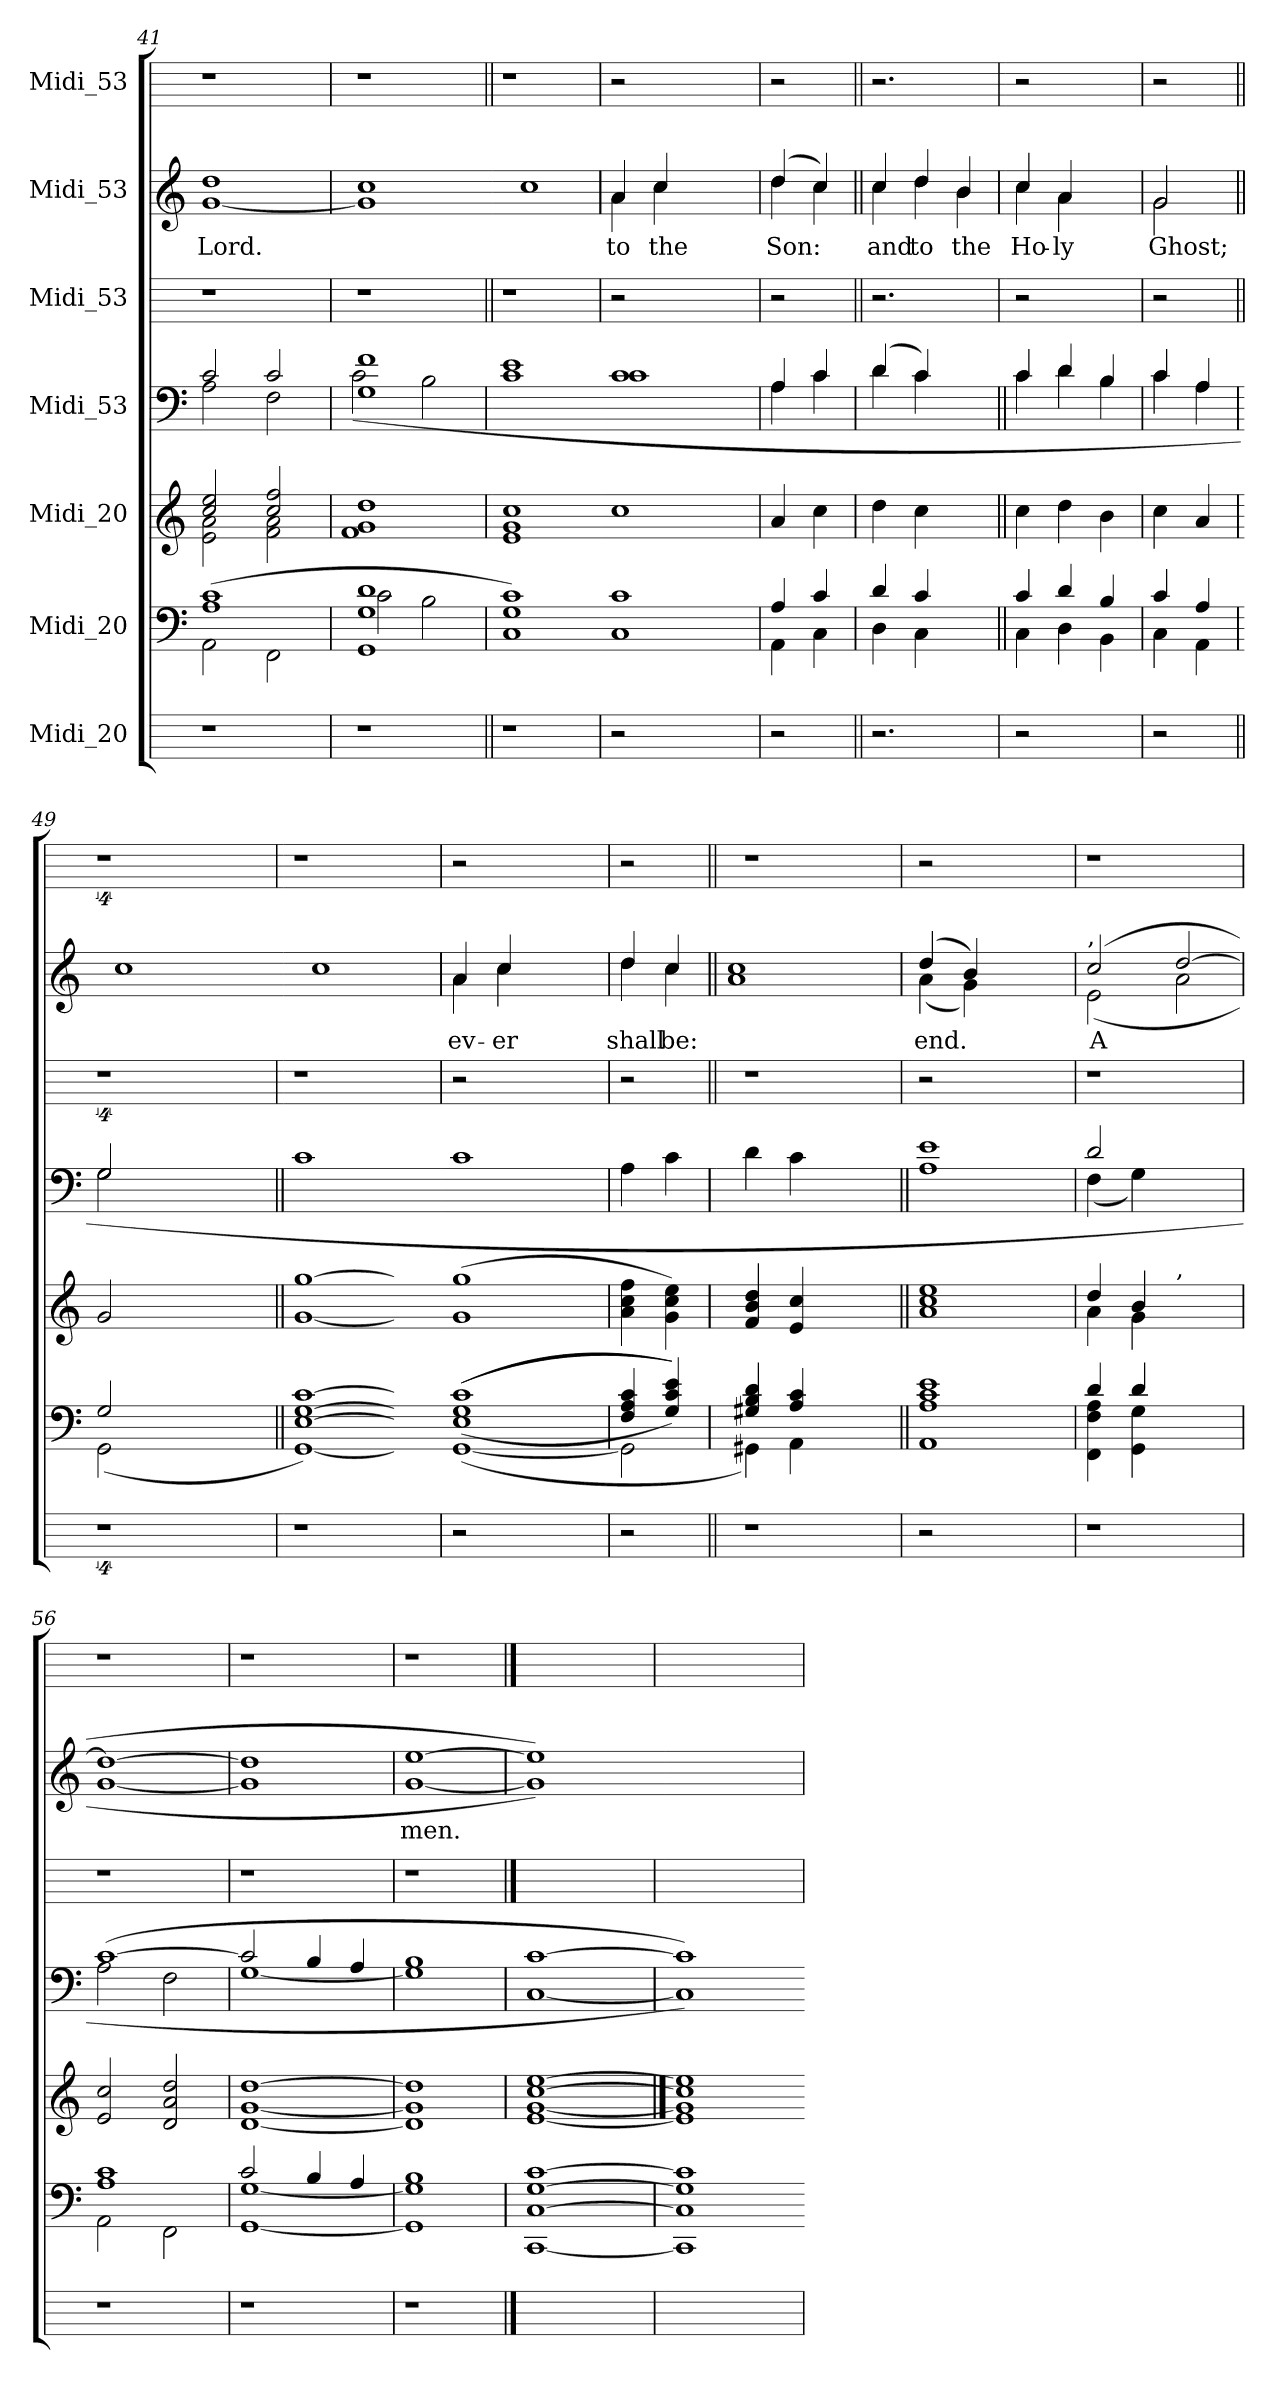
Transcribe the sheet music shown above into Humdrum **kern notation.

**kern	**kern	**kern	**kern	**kern	**kern	**text	**kern
*part7	*part6	*part5	*part4	*part3	*part2	*part2	*part1
*staff7	*staff6	*staff5	*staff4	*staff3	*staff2	*staff2	*staff1
*I"Midi_20	*I"Midi_20	*I"Midi_20	*I"Midi_53	*I"Midi_53	*I"Midi_53	*	*I"Midi_53
*	*clefF4	*clefG2	*clefF4	*	*clefG2	*	*
*	*k[]	*k[]	*k[]	*	*k[]	*	*
*	*C:	*C:	*C:	*	*C:	*	*
=41	=41	=41	=41	=41	=41	=41	=41
*	*^	*^	*^	*	*	*	*
!	!	!	!	!	!	!	!	!	!LO:LY:b	!
*	*	*	*	*	*	*	*	*^	*	*
1r	(>1A/ 1c/	2AA\	2cc 2ee	2e 2a	2c/	2A\	1r	1dd/	[1g\	Lord.	1r
.	.	2FF\	2cc 2ff	2f 2a	2c/	2F\	.	.	.	.	.
=42	=42	=42	=42	=42	=42	=42	=42	=42	=42	=42	=42
1r	1GG/ 1G/ 1d/	2c\	1dd/	1f\ 1g\	1G/ 1f/	(<2c\	1r	1cc/	1g\]	.	1r
.	.	2B\	.	.	.	2B\	.	.	.	.	.
!!LO:LB:g=z
=43||	=43	=43	=43	=43	=43	=43	=43||	=43-	=43-	=43||	=43||
!	!	!	!	!	!	!	!	!	!	!LO:LY:b	!
1r	1c/)	1C\ 1G\	1cc/	1e\ 1g\	1e/	1c\	1r	1ccyy	1cc	Glory be to the Father, and	1r
!!LO:LB:g=z
=44	=44-	=44-	=44-	=44-	=44-	=44-	=44	=44	=44	=44	=44
!	!	!	!	!	!	!	!	!	!	!LO:LY:b	!
2r	1c	1C	1cc	1ryy	1c	1c	2r	4a	4a	to	2r
!	!	!	!	!	!	!	!	!	!	!LO:LY:b	!
.	.	.	.	.	.	.	.	4cc	4cc	the	.
2ryy	.	.	.	.	.	.	2ryy	2ryy	2ryy	.	2ryy
=45	=45	=45	=45	=45	=45	=45	=45	=45	=45	=45	=45
!	!	!	!	!	!	!	!	!	!	!LO:LY:b	!
2r	4A	4AA	4a	2ryy	4A	4A	2r	(>4dd	4dd	Son:	2r
.	4c	4C	4cc	.	4c	4c	.	4cc)	4cc	.	.
=46||	=46	=46	=46	=46	=46	=46	=46||	=46||	=46||	=46||	=46||
!	!	!	!	!	!	!	!	!	!	!LO:LY:b	!
2.r	4d	4D	4dd	2ryy	(>4d	4d	2.r	4cc	4cc	and	2.r
!	!	!	!	!	!	!	!	!	!	!LO:LY:b	!
.	4c	4C	4cc	.	4c)	4c	.	4dd	4dd	to	.
!	!	!	!	!	!	!	!	!	!	!LO:LY:b	!
.	4ryy	4ryy	4ryy	4ryy	4ryy	4ryy	.	4b	4b	the	.
=47	=47||	=47||	=47||	=47||	=47||	=47||	=47	=47	=47	=47	=47
!	!	!	!	!	!	!	!	!	!	!LO:LY:b	!
2r	4c	4C	4cc	2.ryy	4c	4c	2r	4cc	4cc	Ho-	2r
!	!	!	!	!	!	!	!	!	!	!LO:LY:b	!
.	4d	4D	4dd	.	4d	4d	.	4a	4a	-ly	.
4ryy	4B	4BB	4b	.	4B	4B	4ryy	4ryy	4ryy	.	4ryy
=48	=48	=48	=48	=48	=48	=48	=48	=48	=48	=48	=48
!	!	!	!	!	!	!	!	!	!	!LO:LY:b	!
2r	4c	4C	4cc	2ryy	4c	4c	2r	2g	2g	Ghost;	2r
.	4A	4AA	4a	.	4A	4A	.	.	.	.	.
=49||	=49	=49	=49	=49	=49	=49	=49||	=49||	=49||	=49||	=49||
!	!	!	!	!	!	!	!	!	!	!LO:LY:b	!
4%5r	2G	(<2GG	2g	2ryy	2G	2G	4%5r	1ccyy	1cc	As it was in the beginning,	4%5r
.	2.ryy	2.ryy	2.ryy	2.ryy	2.ryy	2.ryy	.	.	.	.	.
.	.	.	.	.	.	.	.	4ryy	4ryy	.	.
!!LO:LB:g=z
=50	=50||	=50||	=50||	=50||	=50||	=50||	=50	=50-	=50-	=50	=50
!	!	!	!	!	!	!	!	!	!	!LO:LY:b	!
1r	[1E [1G [1c	[1GG)	[1gg	[1g	1c	1ryy	1r	1ccyy	1cc	is now and	1r
4ryy	4E/yy] 4G/yy] 4c/yy]	4GG\yy]	4gg/yy]	4g\yy]	4ryy	4ryy	4ryy	4ryy	4ryy	.	4ryy
!!LO:LB:g=z
=51	=51-	=51-	=51-	=51-	=51-	=51-	=51	=51	=51	=51	=51
!	!	!	!	!	!	!	!	!	!	!LO:LY:b	!
2r	(>(>(>1E 1G 1c	(<[1GG	(>1gg	(<1g	1c	1ryy	2r	4a	4a	ev-	2r
!	!	!	!	!	!	!	!	!	!	!LO:LY:b	!
.	.	.	.	.	.	.	.	4cc	4cc	-er	.
2ryy	.	.	.	.	.	.	2ryy	2ryy	2ryy	.	2ryy
=52	=52	=52	=52	=52	=52	=52	=52	=52	=52	=52	=52
!	!	!	!	!	!	!	!	!	!	!LO:LY:b	!
2r	4F 4A 4c	2GG]	4a 4cc 4ff	2ryy)	4A	2ryy	2r	4dd	4dd	shall	2r
!	!	!	!	!	!	!	!	!	!	!LO:LY:b	!
.	4G 4c 4e)))	.	4g 4cc 4ee)	.	4c	.	.	4cc	4cc	be:	.
=53||	=53	=53	=53	=53	=53	=53	=53||	=53||	=53||	=53||	=53||
!	!	!	!	!	!	!	!	!	!	!LO:LY:b	!
1r	4G#X 4B 4d	4GG#X)	4f 4b 4dd	2ryy	4d	2ryy	1r	1cc/yy	1a\ 1cc\	world without	1r
.	4A 4c	4AA	4e 4cc	.	4c	.	.	.	.	.	.
.	2ryy	2ryy	2ryy	2ryy	2ryy	2ryy	.	.	.	.	.
=54	=54||	=54||	=54||	=54||	=54||	=54||	=54	=54	=54	=54	=54
!	!	!	!	!	!	!	!	!	!	!LO:LY:b	!
2r	1A/ 1c/ 1e/	1AA\	1a/ 1cc/ 1ee/	1ryy	1e/	1A\	2r	(>4dd	(<4a	end.	2r
.	.	.	.	.	.	.	.	4b)	4g)	.	.
2ryy	.	.	.	.	.	.	2ryy	2ryy	2ryy	.	2ryy
=55	=55	=55	=55	=55	=55	=55	=55	=55	=55	=55	=55
!	!	!	!	!	!	!	!	!LO:TX:a:t=,	!	!	!
!	!	!	!	!	!	!	!	!	!	!LO:LY:b	!
1r	4d	4FF 4F 4A	4dd	4a	2d	(<4F	1r	(>2cc/	(<2e\	A	1r
.	4d	4GG 4G	4b	4g	.	4G)	.	.	.	.	.
!	!	!	!LO:TX:a:t=,	!	!	!	!	!	!	!	!
.	2ryy	2ryy	2ryy	2ryy	2ryy	2ryy	.	[2dd/	2a\	.	.
=56	=56	=56	=56	=56	=56	=56	=56	=56	=56	=56	=56
1r	1A/ 1c/	2AA\	2e/ 2cc/	1ryy	(>[1c/	2A\	1r	1dd/_	[1g\	.	1r
.	.	2FF\	2d/ 2a/ 2dd/	.	.	2F\	.	.	.	.	.
=57	=57	=57	=57	=57	=57	=57	=57	=57	=57	=57	=57
1r	2c	[1GG\ [1G\	[1d/ [1g/ [1dd/	1ryy	2c]	[1G\	1r	1dd/]	1g\]	.	1r
.	4B	.	.	.	4B	.	.	.	.	.	.
.	4A	.	.	.	4A	.	.	.	.	.	.
=58	=58	=58	=58	=58	=58	=58	=58	=58	=58	=58	=58
!	!	!	!	!	!	!	!	!	!	!LO:LY:b	!
1r	1B/	1GG\] 1G\]	1d/] 1g/] 1dd/]	1ryy	1B/	1G\]	1r	[1ee/	[1g\	men.	1r
==	=	=	=	=	=	=	==	=	=	==	==
4ryy	[1C/ [1G/ [1c/	[1CC\	[1e/ [1g/ [1cc/ [1ee/	1ryy	[1c/	[1C\	4ryy	1ee/])	1g\])	.	4ryy
2.ryy	.	.	.	.	.	.	2.ryy	.	.	.	2.ryy
*	*	*	*	*	*	*	*	*v	*v	*	*
=	=	=	==	==	=	=	=	=-	=	=
4ryy	1C/] 1G/] 1c/]	1CC\]	1e/] 1g/] 1cc/] 1ee/]	1ryy	1c/])	1C\])	4ryy	4ryy	.	4ryy
2.ryy	.	.	.	.	.	.	2.ryy	2.ryy	.	2.ryy
*	*v	*v	*	*	*v	*v	*	*	*	*
*	*	*v	*v	*	*	*	*	*
=	=-	=-	=-	=	=	=	=
*-	*-	*-	*-	*-	*-	*-	*-
